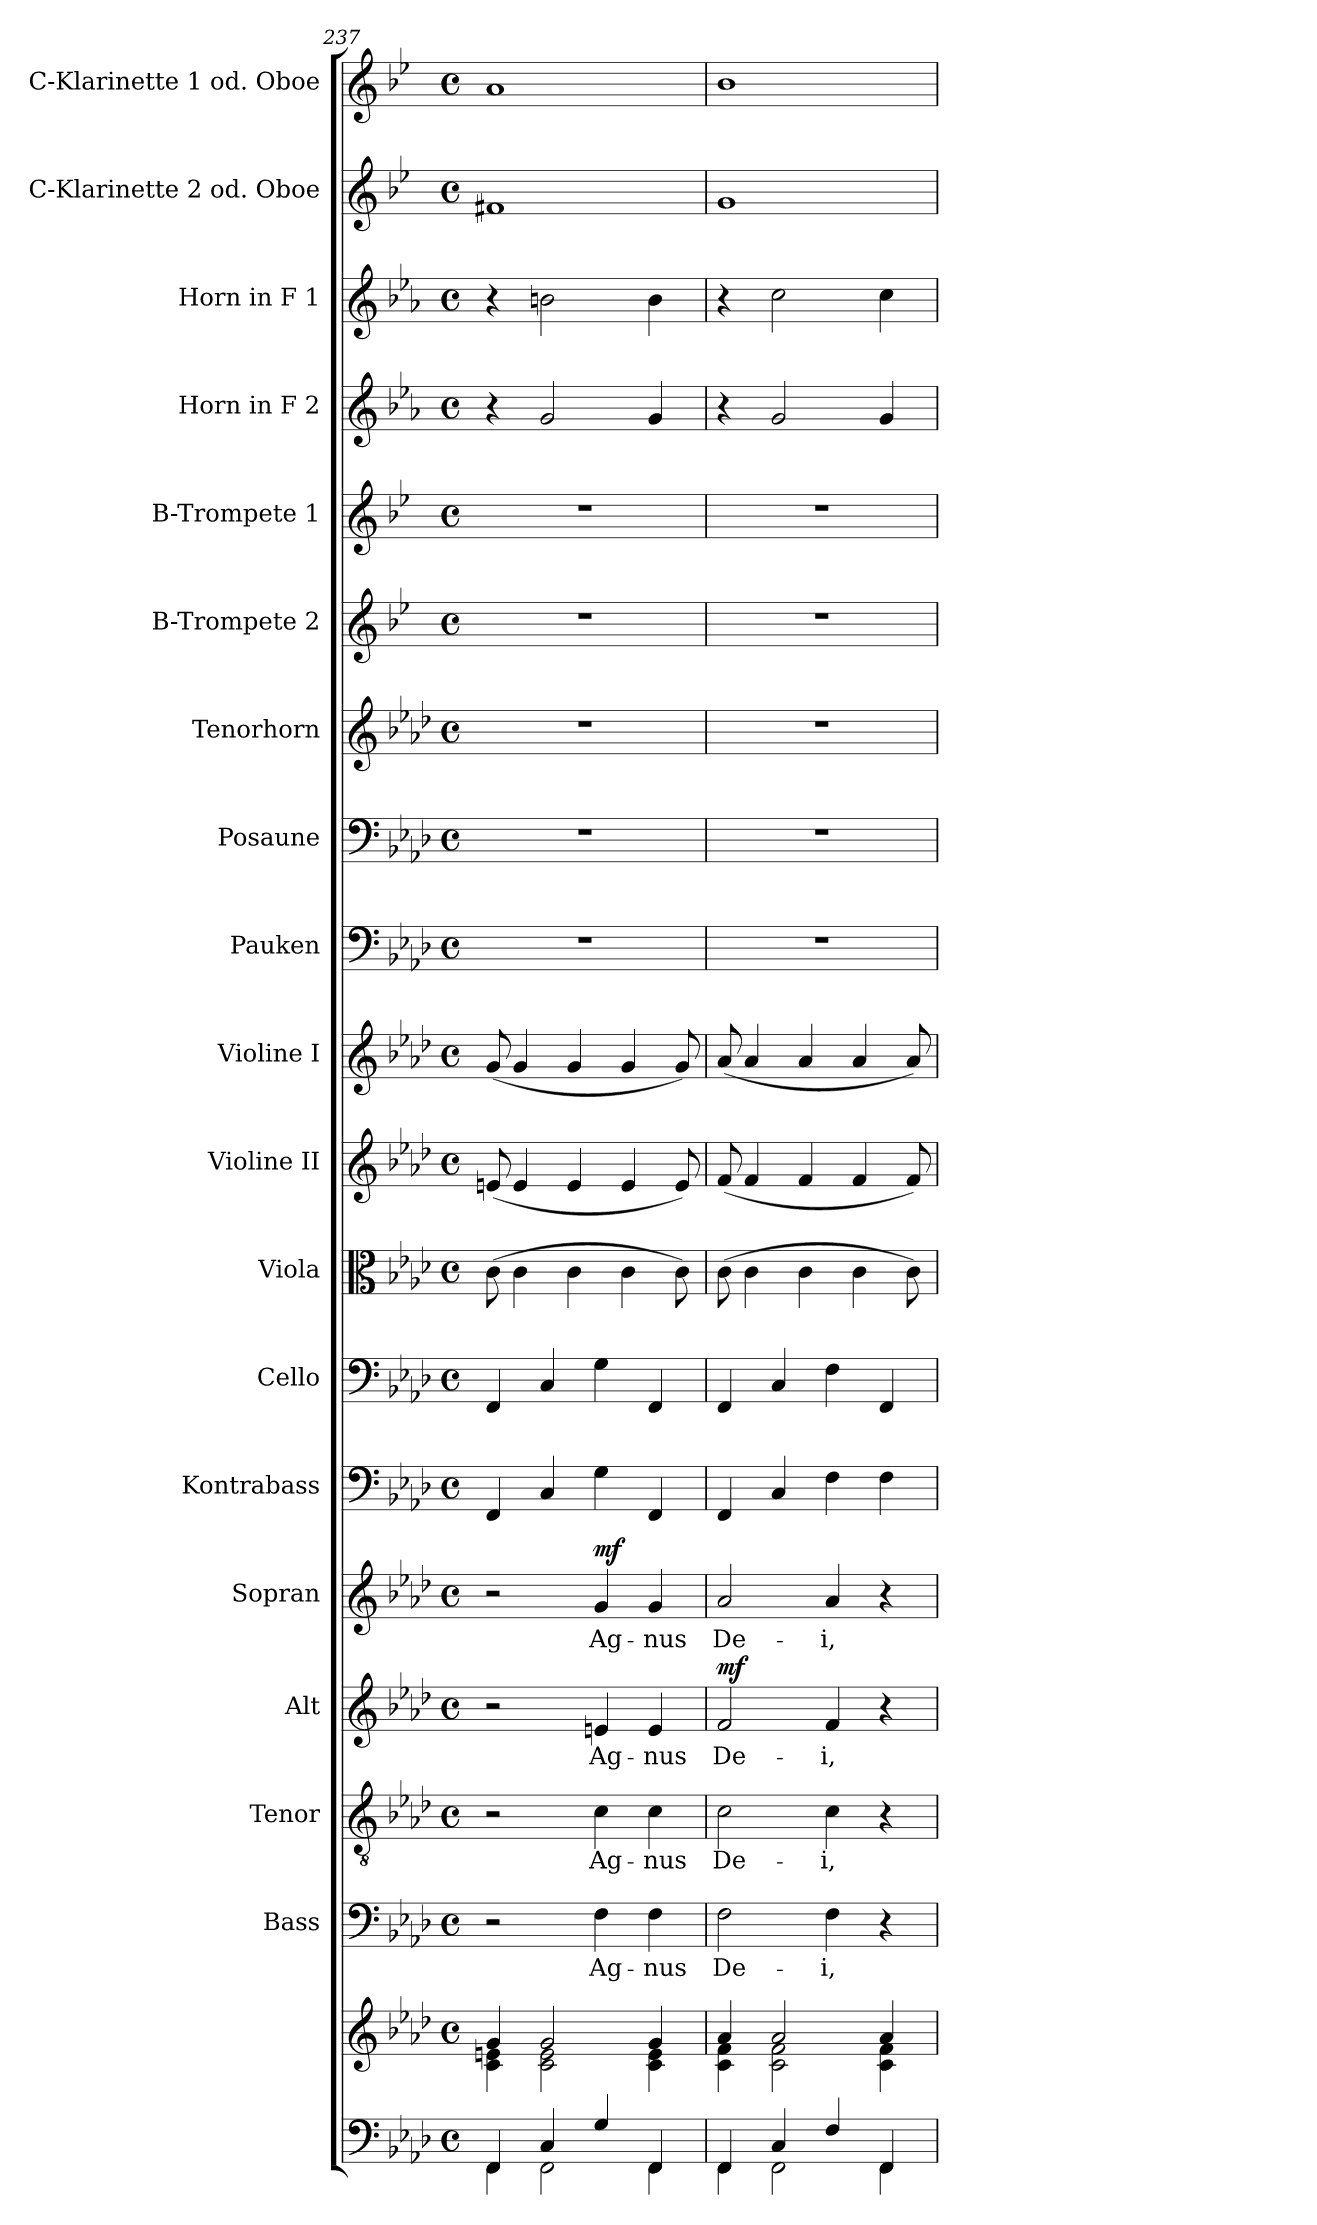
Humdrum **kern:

**kern	**kern	**kern	**text	**kern	**text	**kern	**text	**dynam	**kern	**text	**dynam	**kern	**kern	**kern	**kern	**kern	**kern	**kern	**kern	**kern	**kern	**kern	**kern	**kern	**kern
*part19	*part19	*part18	*part18	*part17	*part17	*part16	*part16	*part16	*part15	*part15	*part15	*part14	*part13	*part12	*part11	*part10	*part9	*part8	*part7	*part6	*part5	*part4	*part3	*part2	*part1
*staff20	*staff19	*staff18	*staff18	*staff17	*staff17	*staff16	*staff16	*staff16	*staff15	*staff15	*staff15	*staff14	*staff13	*staff12	*staff11	*staff10	*staff9	*staff8	*staff7	*staff6	*staff5	*staff4	*staff3	*staff2	*staff1
*	*	*I"Bass	*	*I"Tenor	*	*I"Alt	*	*	*I"Sopran	*	*	*I"Kontrabass	*I"Cello	*I"Viola	*I"Violine II	*I"Violine I	*I"Pauken	*I"Posaune	*I"Tenorhorn	*I"B-Trompete 2	*I"B-Trompete 1	*I"Horn in F 2	*I"Horn in F 1	*I"C-Klarinette 2 od. Oboe	*I"C-Klarinette 1 od. Oboe
*	*	*I'B.	*	*I'T.	*	*I'A.	*	*	*I'S.	*	*	*I'Kb.	*	*I'Vla.	*I'Vl. II	*I'Vl. I	*I'Pk.	*I'Pos.	*I'T. Hrn.	*I'B Trp. 2	*I'B Trp. 1	*	*	*I'C Kl. 2	*I'C Kl. 1
*clefF4	*clefG2	*clefF4	*	*clefGv2	*	*clefG2	*	*	*clefG2	*	*	*clefF4	*clefF4	*clefC3	*clefG2	*clefG2	*clefF4	*clefF4	*clefG2	*clefG2	*clefG2	*clefG2	*clefG2	*clefG2	*clefG2
*	*	*	*	*	*	*	*	*	*	*	*	*ITrd7c12	*	*	*	*	*	*	*ITrd8c14	*ITrd1c2	*ITrd1c2	*ITrd4c7	*ITrd4c7	*ITrd1c2	*ITrd1c2
*k[b-e-a-d-]	*k[b-e-a-d-]	*k[b-e-a-d-]	*	*k[b-e-a-d-]	*	*k[b-e-a-d-]	*	*	*k[b-e-a-d-]	*	*	*k[b-e-a-d-]	*k[b-e-a-d-]	*k[b-e-a-d-]	*k[b-e-a-d-]	*k[b-e-a-d-]	*k[b-e-a-d-]	*k[b-e-a-d-]	*k[b-e-a-d-]	*k[b-e-a-d-]	*k[b-e-a-d-]	*k[b-e-a-d-]	*k[b-e-a-d-]	*k[b-e-a-d-]	*k[b-e-a-d-]
*A-:	*A-:	*A-:	*	*A-:	*	*A-:	*	*	*A-:	*	*	*A-:	*A-:	*A-:	*A-:	*A-:	*A-:	*A-:	*A-:	*A-:	*A-:	*A-:	*A-:	*A-:	*A-:
*M4/4	*M4/4	*M4/4	*	*M4/4	*	*M4/4	*	*	*M4/4	*	*	*M4/4	*M4/4	*M4/4	*M4/4	*M4/4	*M4/4	*M4/4	*M4/4	*M4/4	*M4/4	*M4/4	*M4/4	*M4/4	*M4/4
*met(c)	*met(c)	*met(c)	*	*met(c)	*	*met(c)	*	*	*met(c)	*	*	*met(c)	*met(c)	*met(c)	*met(c)	*met(c)	*met(c)	*met(c)	*met(c)	*met(c)	*met(c)	*met(c)	*met(c)	*met(c)	*met(c)
=237	=237	=237	=237	=237	=237	=237	=237	=237	=237	=237	=237	=237	=237	=237	=237	=237	=237	=237	=237	=237	=237	=237	=237	=237	=237
*^	*^	*	*	*	*	*	*	*	*	*	*	*	*	*	*	*	*	*	*	*	*	*	*	*	*
4FF/	4FF\	4g/	4c\ 4en\	2r	.	2r	.	2r	.	.	2r	.	.	4FFF/	4FF/	(>8c\	(<8en/	(<8g/	1r	1r	1r	1r	1r	4r	4r	1en	1g
.	.	.	.	.	.	.	.	.	.	.	.	.	.	.	.	4c\	4e/	4g/	.	.	.	.	.	.	.	.	.
4C/	2FF\	2g/	2c\ 2e\	.	.	.	.	.	.	.	.	.	.	4CC/	4C/	.	.	.	.	.	.	.	.	2c/	2en\	.	.
.	.	.	.	.	.	.	.	.	.	.	.	.	.	.	.	4c\	4e/	4g/	.	.	.	.	.	.	.	.	.
!	!	!	!	!	!LO:LY:b	!	!LO:LY:b	!	!LO:LY:b	!	!	!LO:LY:b	!LO:DY:a	!	!	!	!	!	!	!	!	!	!	!	!	!	!
4G/	.	.	.	4F\	Ag-	4c\	Ag-	4en/	Ag-	.	4g/	Ag-	mf	4GG\	4G\	.	.	.	.	.	.	.	.	.	.	.	.
.	.	.	.	.	.	.	.	.	.	.	.	.	.	.	.	4c\	4e/	4g/	.	.	.	.	.	.	.	.	.
!	!	!	!	!	!LO:LY:b	!	!LO:LY:b	!	!LO:LY:b	!	!	!LO:LY:b	!	!	!	!	!	!	!	!	!	!	!	!	!	!	!
4FF/	4FF\	4g/	4c\ 4e\	4F\	-nus	4c\	-nus	4e/	-nus	.	4g/	-nus	.	4FFF/	4FF/	.	.	.	.	.	.	.	.	4c/	4e\	.	.
.	.	.	.	.	.	.	.	.	.	.	.	.	.	.	.	8c\)	8e/)	8g/)	.	.	.	.	.	.	.	.	.
=238	=238	=238	=238	=238	=238	=238	=238	=238	=238	=238	=238	=238	=238	=238	=238	=238	=238	=238	=238	=238	=238	=238	=238	=238	=238	=238	=238
!	!	!	!	!	!LO:LY:b	!	!LO:LY:b	!	!LO:LY:b	!LO:DY:a	!	!LO:LY:b	!	!	!	!	!	!	!	!	!	!	!	!	!	!	!
4FF/	4FF\	4a-/	4c\ 4f\	2F\	De-	2c\	De-	2f/	De-	mf	2a-/	De-	.	4FFF/	4FF/	(>8c\	(<8f/	(<8a-/	1r	1r	1r	1r	1r	4r	4r	1f	1a-
.	.	.	.	.	.	.	.	.	.	.	.	.	.	.	.	4c\	4f/	4a-/	.	.	.	.	.	.	.	.	.
4C/	2FF\	2a-/	2c\ 2f\	.	.	.	.	.	.	.	.	.	.	4CC/	4C/	.	.	.	.	.	.	.	.	2c/	2f\	.	.
.	.	.	.	.	.	.	.	.	.	.	.	.	.	.	.	4c\	4f/	4a-/	.	.	.	.	.	.	.	.	.
!	!	!	!	!	!LO:LY:b	!	!LO:LY:b	!	!LO:LY:b	!	!	!LO:LY:b	!	!	!	!	!	!	!	!	!	!	!	!	!	!	!
4F/	.	.	.	4F\	-i,	4c\	-i,	4f/	-i,	.	4a-/	-i,	.	4FF\	4F\	.	.	.	.	.	.	.	.	.	.	.	.
.	.	.	.	.	.	.	.	.	.	.	.	.	.	.	.	4c\	4f/	4a-/	.	.	.	.	.	.	.	.	.
4FF/	4FF\	4a-/	4c\ 4f\	4r	.	4r	.	4r	.	.	4r	.	.	4FF\	4FF/	.	.	.	.	.	.	.	.	4c/	4f\	.	.
.	.	.	.	.	.	.	.	.	.	.	.	.	.	.	.	8c\)	8f/)	8a-/)	.	.	.	.	.	.	.	.	.
*v	*v	*	*	*	*	*	*	*	*	*	*	*	*	*	*	*	*	*	*	*	*	*	*	*	*	*	*
*	*v	*v	*	*	*	*	*	*	*	*	*	*	*	*	*	*	*	*	*	*	*	*	*	*	*	*
=	=	=	=	=	=	=	=	=	=	=	=	=	=	=	=	=	=	=	=	=	=	=	=	=	=
*-	*-	*-	*-	*-	*-	*-	*-	*-	*-	*-	*-	*-	*-	*-	*-	*-	*-	*-	*-	*-	*-	*-	*-	*-	*-
